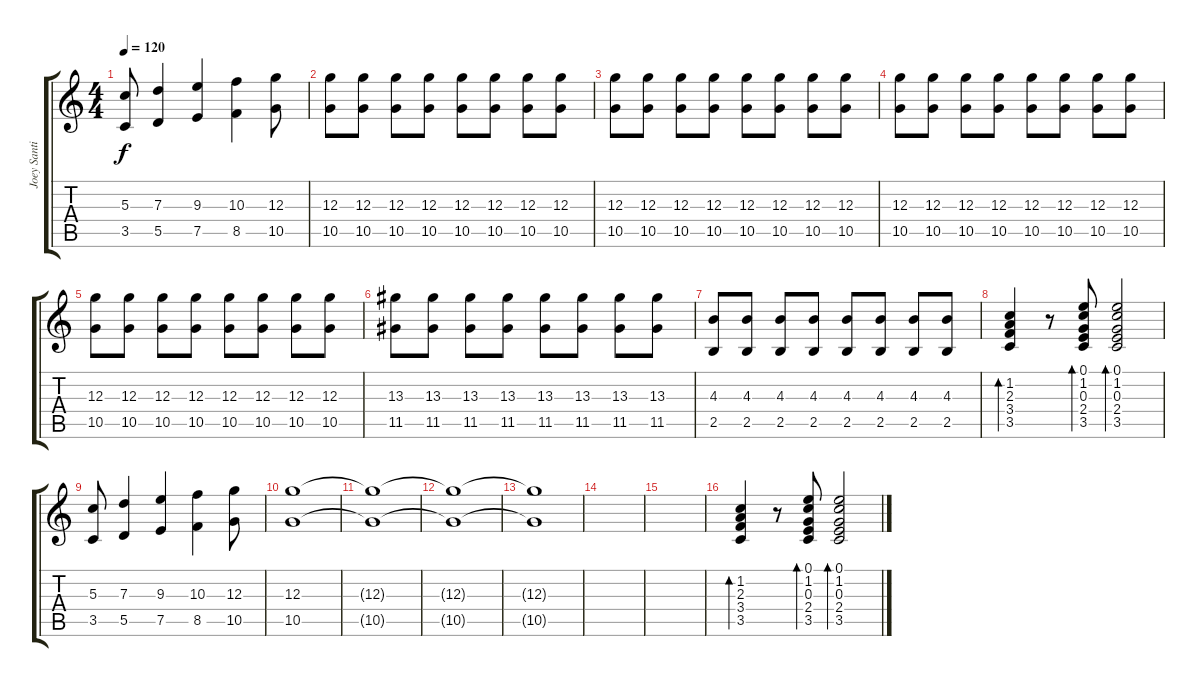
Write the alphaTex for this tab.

\track ("Joey Santiago" "Joey Santi") {instrument distortionguitar}
\staff {score tabs}
\tuning (E4 B3 G3 D3 A2 E2) {hide}
\ts (4 4)
\tempo 120
\clef g2
\ks c
(5.3 3.5).8{dy f instrument distortionguitar} (7.3 5.5).4 (9.3 7.5).4 (10.3 8.5).4 (12.3 10.5).8 |
(12.3 10.5).8 (12.3 10.5).8 (12.3 10.5).8 (12.3 10.5).8 (12.3 10.5).8 (12.3 10.5).8 (12.3 10.5).8 (12.3 10.5).8 |
(12.3 10.5).8 (12.3 10.5).8 (12.3 10.5).8 (12.3 10.5).8 (12.3 10.5).8 (12.3 10.5).8 (12.3 10.5).8 (12.3 10.5).8 |
(12.3 10.5).8 (12.3 10.5).8 (12.3 10.5).8 (12.3 10.5).8 (12.3 10.5).8 (12.3 10.5).8 (12.3 10.5).8 (12.3 10.5).8 |
(12.3 10.5).8 (12.3 10.5).8 (12.3 10.5).8 (12.3 10.5).8 (12.3 10.5).8 (12.3 10.5).8 (12.3 10.5).8 (12.3 10.5).8 |
(13.3 11.5).8 (13.3 11.5).8 (13.3 11.5).8 (13.3 11.5).8 (13.3 11.5).8 (13.3 11.5).8 (13.3 11.5).8 (13.3 11.5).8 |
(4.3 2.5).8 (4.3 2.5).8 (4.3 2.5).8 (4.3 2.5).8 (4.3 2.5).8 (4.3 2.5).8 (4.3 2.5).8 (4.3 2.5).8 |
(1.2 2.3 3.4 3.5).4{bd 30} r.8 (0.1 1.2 0.3 2.4 3.5).8{bd 30} (0.1 1.2 0.3 2.4 3.5).2{bd 30} |
\section ("" "")
(5.3 3.5).8 (7.3 5.5).4 (9.3 7.5).4 (10.3 8.5).4 (12.3 10.5).8 |
(12.3 10.5).1{volume 0} |
(12.3{t} 10.5{t}).1 |
(12.3{t} 10.5{t}).1 |
(12.3{t} 10.5{t}).1 |
|
|
(1.2 2.3 3.4 3.5).4{bd 30} r.8 (0.1 1.2 0.3 2.4 3.5).8{bd 30} (0.1 1.2 0.3 2.4 3.5).2{bd 30}
